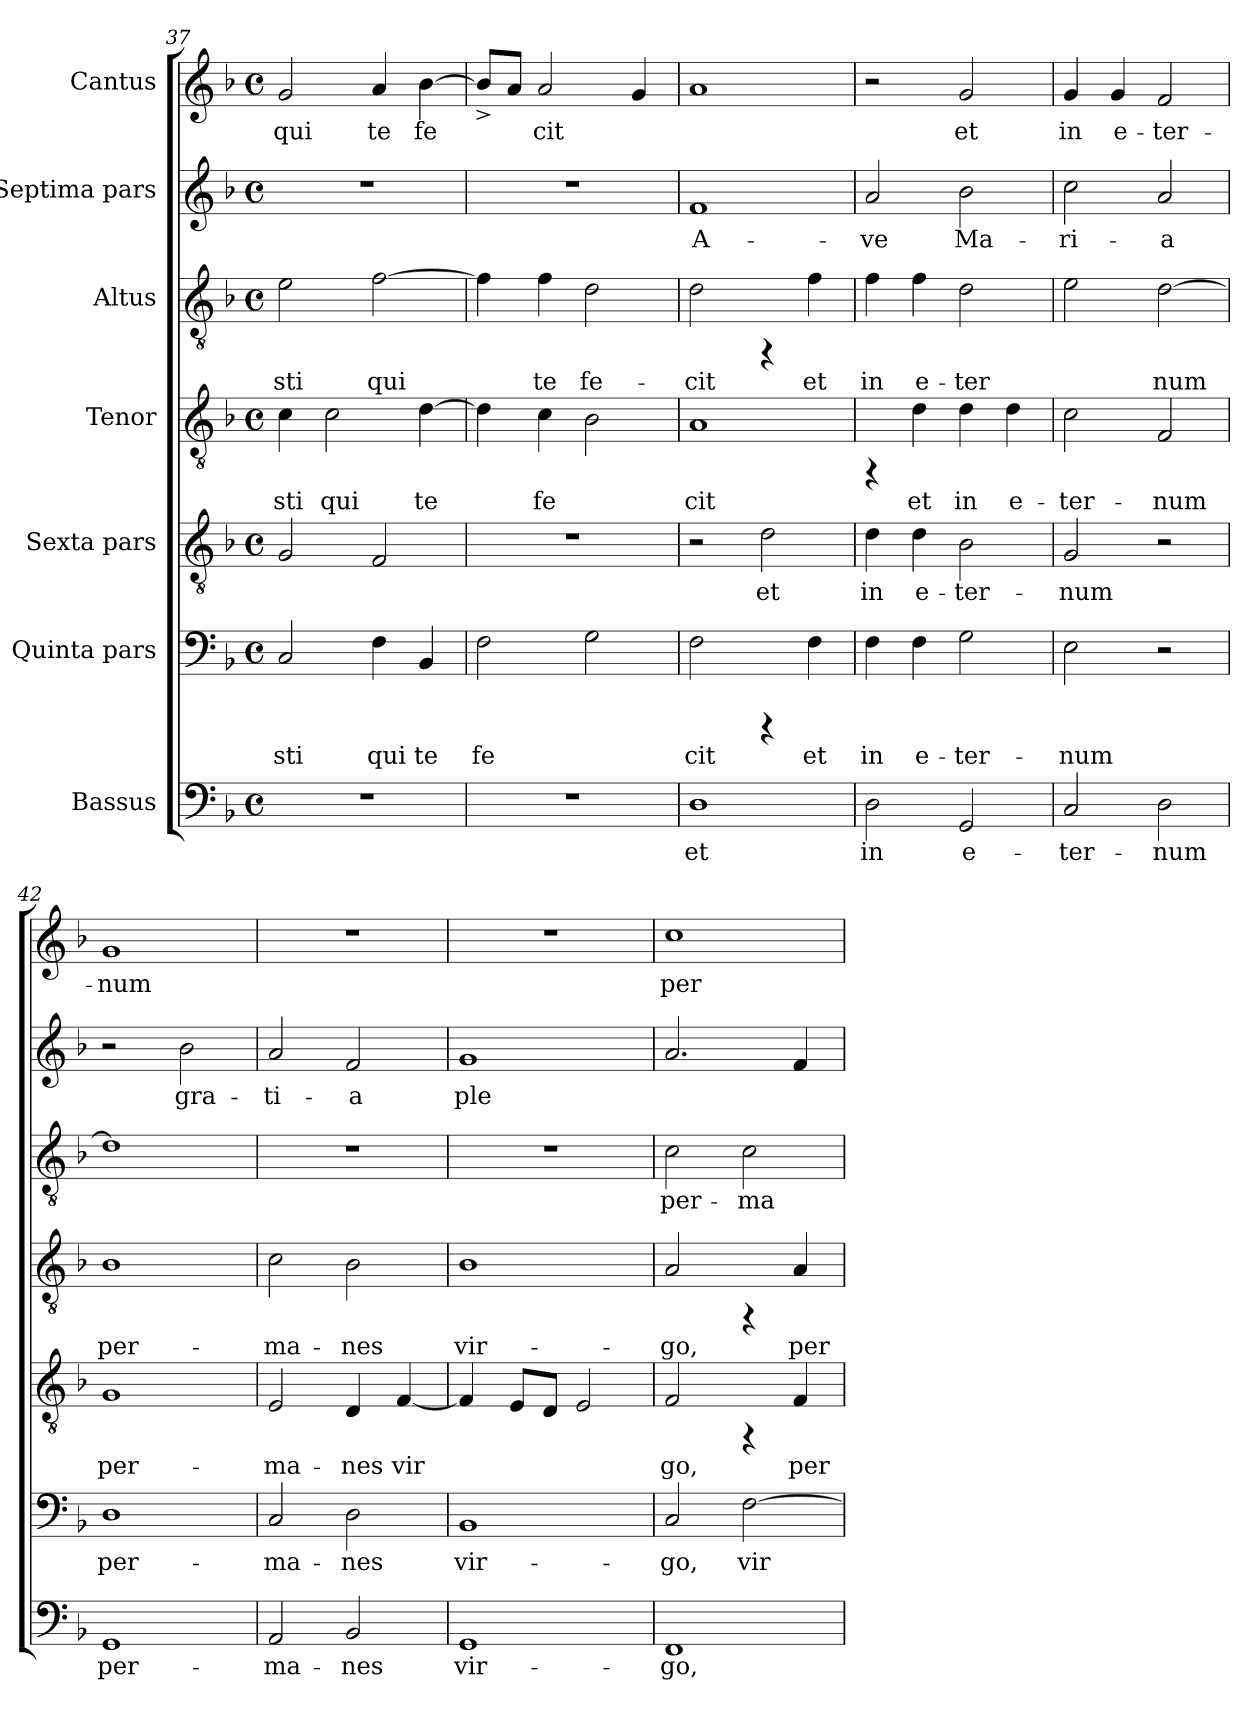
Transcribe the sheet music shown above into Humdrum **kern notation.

**kern	**text	**kern	**text	**kern	**text	**kern	**text	**kern	**text	**kern	**text	**kern	**text
*part7	*part7	*part6	*part6	*part5	*part5	*part4	*part4	*part3	*part3	*part2	*part2	*part1	*part1
*staff7	*staff7	*staff6	*staff6	*staff5	*staff5	*staff4	*staff4	*staff3	*staff3	*staff2	*staff2	*staff1	*staff1
*I"Bassus	*	*I"Quinta pars	*	*I"Sexta pars	*	*I"Tenor	*	*I"Altus	*	*I"Septima pars	*	*I"Cantus	*
*clefF4	*	*clefF4	*	*clefGv2	*	*clefGv2	*	*clefGv2	*	*clefG2	*	*clefG2	*
*k[b-]	*	*k[b-]	*	*k[b-]	*	*k[b-]	*	*k[b-]	*	*k[b-]	*	*k[b-]	*
*F:	*	*F:	*	*F:	*	*F:	*	*F:	*	*F:	*	*F:	*
*M4/4	*	*M4/4	*	*M4/4	*	*M4/4	*	*M4/4	*	*M4/4	*	*M4/4	*
*met(c)	*	*met(c)	*	*met(c)	*	*met(c)	*	*met(c)	*	*met(c)	*	*met(c)	*
=37	=37	=37	=37	=37	=37	=37	=37	=37	=37	=37	=37	=37	=37
!	!	!	!LO:LY:b:cj	!	!LO:LY:b:cj	!	!LO:LY:b:cj	!	!LO:LY:b:cj	!	!	!	!LO:LY:b:cj
1r	.	2C/	-sti	2G/	.	4c\	-sti	2e\	-sti	1r	.	2g/	qui
!	!	!	!	!	!	!	!LO:LY:b:cj	!	!	!	!	!	!
.	.	.	.	.	.	2c\	qui	.	.	.	.	.	.
!	!	!	!LO:LY:b:cj	!	!LO:LY:b:cj	!	!	!	!LO:LY:b:cj	!	!	!	!LO:LY:b:cj
.	.	4F\	qui	2F/	.	.	.	[>2f\	qui	.	.	4a/	te
!	!	!	!LO:LY:b:cj	!	!	!	!LO:LY:b:cj	!	!	!	!	!	!LO:LY:b:cj
.	.	4BB-/	te	.	.	[>4d\	te	.	.	.	.	[>4b-\	fe-
=38	=38	=38	=38	=38	=38	=38	=38	=38	=38	=38	=38	=38	=38
!	!	!	!LO:LY:b:cj	!	!	!	!LO:LY:b:cj	!	!LO:LY:b:cj	!	!	!	!LO:LY:b:cj
1r	.	2F\	fe-	1r	.	4d\]	.	4f\]	.	1r	.	8b-^>/L]	--
!	!	!	!	!	!	!	!	!	!	!	!	!	!LO:LY:b:cj
.	.	.	.	.	.	.	.	.	.	.	.	8a/J	--
!	!	!	!	!	!	!	!LO:LY:b:cj	!	!LO:LY:b:cj	!	!	!	!LO:LY:b:cj
.	.	.	.	.	.	4c\	fe-	4f\	te	.	.	2a/	-cit
!	!	!	!LO:LY:b:cj	!	!	!	!LO:LY:b:cj	!	!LO:LY:b:cj	!	!	!	!
.	.	2G\	--	.	.	2B-\	--	2d\	fe-	.	.	.	.
!	!	!	!	!	!	!	!	!	!	!	!	!	!LO:LY:b:cj
.	.	.	.	.	.	.	.	.	.	.	.	4g/	.
!!LO:PB:g=z
=39	=39	=39	=39	=39	=39	=39	=39	=39	=39	=39	=39	=39	=39
!	!LO:LY:b:cj	!	!LO:LY:b:cj	!	!	!	!LO:LY:b:cj	!	!LO:LY:b:cj	!	!LO:LY:b:cj	!	!LO:LY:b:cj
1D	et	2F\	-cit	2r	.	1A	-cit	2d\	-cit	1f	A-	1a	.
!	!	!	!	!	!LO:LY:b:cj	!	!	!	!	!	!	!	!
.	.	4rCCC	.	2d\	et	.	.	4rFF	.	.	.	.	.
!	!	!	!LO:LY:b:cj	!	!	!	!	!	!LO:LY:b:cj	!	!	!	!
.	.	4F\	et	.	.	.	.	4f\	et	.	.	.	.
=40	=40	=40	=40	=40	=40	=40	=40	=40	=40	=40	=40	=40	=40
!	!LO:LY:b:cj	!	!LO:LY:b:cj	!	!LO:LY:b:cj	!	!	!	!LO:LY:b:cj	!	!LO:LY:b:cj	!	!
2D\	in	4F\	in	4d\	in	4rFF	.	4f\	in	2a/	-ve	2r	.
!	!	!	!LO:LY:b:cj	!	!LO:LY:b:cj	!	!LO:LY:b:cj	!	!LO:LY:b:cj	!	!	!	!
.	.	4F\	e-	4d\	e-	4d\	et	4f\	e-	.	.	.	.
!	!LO:LY:b:cj	!	!LO:LY:b:cj	!	!LO:LY:b:cj	!	!LO:LY:b:cj	!	!LO:LY:b:cj	!	!LO:LY:b:cj	!	!LO:LY:b:cj
2GG/	e-	2G\	-ter-	2B-\	-ter-	4d\	in	2d\	-ter-	2b-\	Ma-	2g/	et
!	!	!	!	!	!	!	!LO:LY:b:cj	!	!	!	!	!	!
.	.	.	.	.	.	4d\	e-	.	.	.	.	.	.
=41	=41	=41	=41	=41	=41	=41	=41	=41	=41	=41	=41	=41	=41
!	!LO:LY:b:cj	!	!LO:LY:b:cj	!	!LO:LY:b:cj	!	!LO:LY:b:cj	!	!LO:LY:b:cj	!	!LO:LY:b:cj	!	!LO:LY:b:cj
2C/	-ter-	2E\	-num	2G/	-num	2c\	-ter-	2e\	--	2cc\	-ri-	4g/	in
!	!	!	!	!	!	!	!	!	!	!	!	!	!LO:LY:b:cj
.	.	.	.	.	.	.	.	.	.	.	.	4g/	e-
!	!LO:LY:b:cj	!	!	!	!	!	!LO:LY:b:cj	!	!LO:LY:b:cj	!	!LO:LY:b:cj	!	!LO:LY:b:cj
2D\	-num	2r	.	2r	.	2F/	-num	[>2d\	-num	2a/	-a	2f/	-ter-
=42	=42	=42	=42	=42	=42	=42	=42	=42	=42	=42	=42	=42	=42
!	!LO:LY:b:cj	!	!LO:LY:b:cj	!	!LO:LY:b:cj	!	!LO:LY:b:cj	!	!LO:LY:b:cj	!	!	!	!LO:LY:b:cj
1GG	per-	1D	per-	1G	per-	1B-	per-	1d]	.	2r	.	1g	-num
!	!	!	!	!	!	!	!	!	!	!	!LO:LY:b:cj	!	!
.	.	.	.	.	.	.	.	.	.	2b-\	gra-	.	.
=43	=43	=43	=43	=43	=43	=43	=43	=43	=43	=43	=43	=43	=43
!	!LO:LY:b:cj	!	!LO:LY:b:cj	!	!LO:LY:b:cj	!	!LO:LY:b:cj	!	!	!	!LO:LY:b:cj	!	!
2AA/	-ma-	2C/	-ma-	2E/	-ma-	2c\	-ma-	1r	.	2a/	-ti-	1r	.
!	!LO:LY:b:cj	!	!LO:LY:b:cj	!	!LO:LY:b:cj	!	!LO:LY:b:cj	!	!	!	!LO:LY:b:cj	!	!
2BB-/	-nes	2D\	-nes	4D/	-nes	2B-\	-nes	.	.	2f/	-a	.	.
!	!	!	!	!	!LO:LY:b:cj	!	!	!	!	!	!	!	!
.	.	.	.	[<4F/	vir-	.	.	.	.	.	.	.	.
=44	=44	=44	=44	=44	=44	=44	=44	=44	=44	=44	=44	=44	=44
!	!LO:LY:b:cj	!	!LO:LY:b:cj	!	!LO:LY:b:cj	!	!LO:LY:b:cj	!	!	!	!LO:LY:b:cj	!	!
1GG	vir-	1BB-	vir-	4F/]	--	1B-	vir-	1r	.	1g	ple-	1r	.
!	!	!	!	!	!LO:LY:b:cj	!	!	!	!	!	!	!	!
.	.	.	.	8E/L	--	.	.	.	.	.	.	.	.
!	!	!	!	!	!LO:LY:b:cj	!	!	!	!	!	!	!	!
.	.	.	.	8D/J	--	.	.	.	.	.	.	.	.
!	!	!	!	!	!LO:LY:b:cj	!	!	!	!	!	!	!	!
.	.	.	.	2E/	--	.	.	.	.	.	.	.	.
=45	=45	=45	=45	=45	=45	=45	=45	=45	=45	=45	=45	=45	=45
!	!LO:LY:b:cj	!	!LO:LY:b:cj	!	!LO:LY:b:cj	!	!LO:LY:b:cj	!	!LO:LY:b:cj	!	!LO:LY:b:cj	!	!LO:LY:b:cj
1FF	-go,	2C/	-go,	2F/	-go,	2A/	-go,	2c\	per-	2.a/	--	1cc	per-
!	!	!	!LO:LY:b:cj	!	!	!	!	!	!LO:LY:b:cj	!	!	!	!
.	.	[<2F\	vir-	4rFF	.	4rFF	.	2c\	-ma-	.	.	.	.
!	!	!	!	!	!LO:LY:b:cj	!	!LO:LY:b:cj	!	!	!	!LO:LY:b:cj	!	!
.	.	.	.	4F/	per-	4A/	per-	.	.	4f/	--	.	.
=	=	=	=	=	=	=	=	=	=	=	=	=	=
*-	*-	*-	*-	*-	*-	*-	*-	*-	*-	*-	*-	*-	*-
